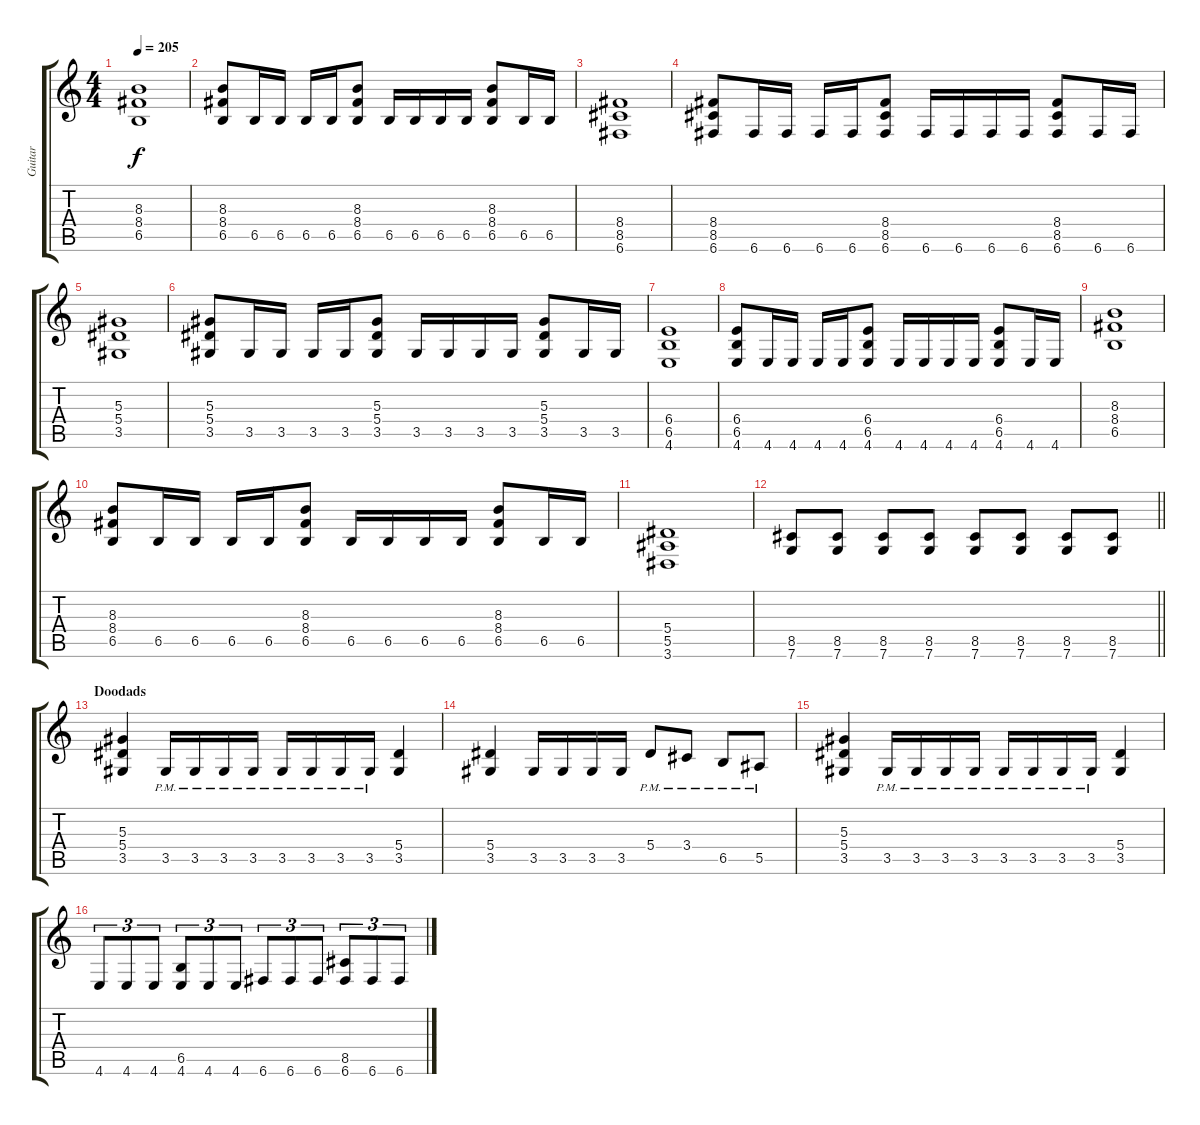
\track ("Guitar" "Guitar") {instrument distortionguitar}
\staff {score tabs}
\tuning (C4 G3 Eb3 Bb2 F2 C2) {hide}
\ts (4 4)
\tempo 205
\clef g2
\ks c
(8.3 8.4 6.5).1{dy f} |
(8.3 8.4 6.5).8 6.5.16 6.5.16 6.5.16 6.5.16 (8.3 8.4 6.5).8 6.5.16 6.5.16 6.5.16 6.5.16 (8.3 8.4 6.5).8 6.5.16 6.5.16 |
(8.4 8.5 6.6).1 |
(8.4 8.5 6.6).8 6.6.16 6.6.16 6.6.16 6.6.16 (8.4 8.5 6.6).8 6.6.16 6.6.16 6.6.16 6.6.16 (8.4 8.5 6.6).8 6.6.16 6.6.16 |
(5.3 5.4 3.5).1 |
(5.3 5.4 3.5).8 3.5.16 3.5.16 3.5.16 3.5.16 (5.3 5.4 3.5).8 3.5.16 3.5.16 3.5.16 3.5.16 (5.3 5.4 3.5).8 3.5.16 3.5.16 |
(6.4 6.5 4.6).1 |
(6.4 6.5 4.6).8 4.6.16 4.6.16 4.6.16 4.6.16 (6.4 6.5 4.6).8 4.6.16 4.6.16 4.6.16 4.6.16 (6.4 6.5 4.6).8 4.6.16 4.6.16 |
(8.3 8.4 6.5).1 |
(8.3 8.4 6.5).8 6.5.16 6.5.16 6.5.16 6.5.16 (8.3 8.4 6.5).8 6.5.16 6.5.16 6.5.16 6.5.16 (8.3 8.4 6.5).8 6.5.16 6.5.16 |
(5.4 5.5 3.6).1 |
\barLineRight lightlight
(8.5 7.6).8 (8.5 7.6).8 (8.5 7.6).8 (8.5 7.6).8 (8.5 7.6).8 (8.5 7.6).8 (8.5 7.6).8 (8.5 7.6).8 |
\section ("" "Doodads")
(5.3 5.4 3.5).4 3.5{pm}.16 3.5{pm}.16 3.5{pm}.16 3.5{pm}.16 3.5{pm}.16 3.5{pm}.16 3.5{pm}.16 3.5{pm}.16 (5.4 3.5).4 |
(5.4 3.5).4 3.5.16 3.5.16 3.5.16 3.5.16 5.4{pm}.8 3.4{pm}.8 6.5{pm}.8 5.5{pm}.8 |
(5.3 5.4 3.5).4 3.5{pm}.16 3.5{pm}.16 3.5{pm}.16 3.5{pm}.16 3.5{pm}.16 3.5{pm}.16 3.5{pm}.16 3.5{pm}.16 (5.4 3.5).4 |
4.6.8{tu (3 2)} 4.6.8{tu (3 2)} 4.6.8{tu (3 2)} (6.5 4.6).8{tu (3 2)} 4.6.8{tu (3 2)} 4.6.8{tu (3 2)} 6.6.8{tu (3 2)} 6.6.8{tu (3 2)} 6.6.8{tu (3 2)} (8.5 6.6).8{tu (3 2)} 6.6.8{tu (3 2)} 6.6.8{tu (3 2)}
